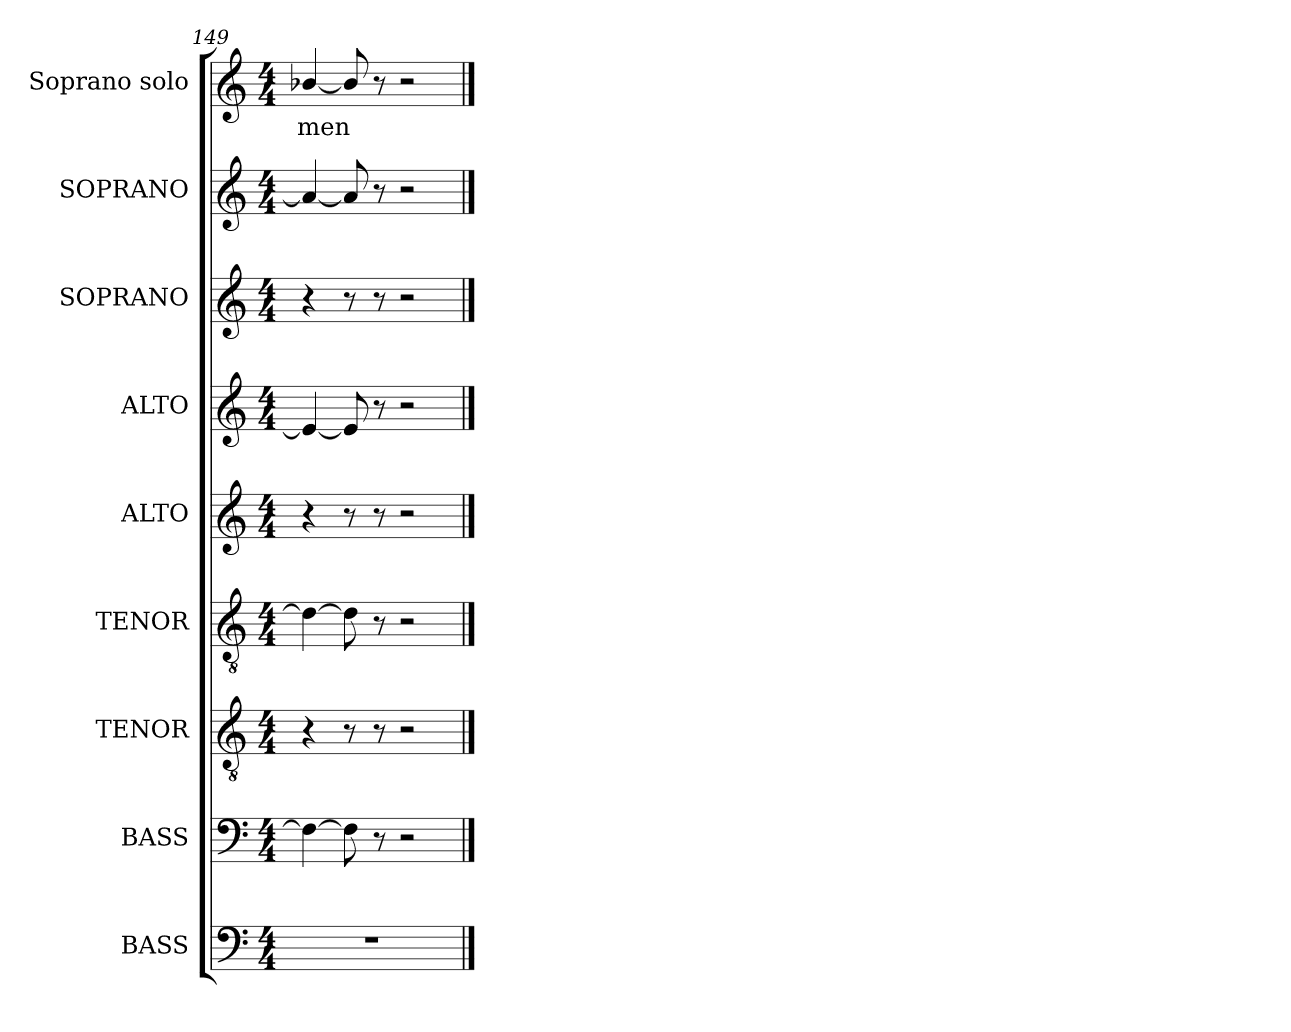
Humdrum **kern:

**kern	**kern	**kern	**kern	**kern	**kern	**kern	**kern	**kern	**text
*part9	*part8	*part7	*part6	*part5	*part4	*part3	*part2	*part1	*part1
*staff9	*staff8	*staff7	*staff6	*staff5	*staff4	*staff3	*staff2	*staff1	*staff1
*I"BASS	*I"BASS	*I"TENOR	*I"TENOR	*I"ALTO	*I"ALTO	*I"SOPRANO	*I"SOPRANO	*I"Soprano solo	*
*I'B.	*I'B.	*I'T.	*I'T.	*I'A.	*I'A.	*I'S.	*I'S.	*I'S.	*
*clefF4	*clefF4	*clefGv2	*clefGv2	*clefG2	*clefG2	*clefG2	*clefG2	*clefG2	*
*	*	*ITrd7c12	*ITrd7c12	*	*	*	*	*	*
*k[]	*k[]	*k[]	*k[]	*k[]	*k[]	*k[]	*k[]	*k[]	*
*M4/4	*M4/4	*M4/4	*M4/4	*M4/4	*M4/4	*M4/4	*M4/4	*M4/4	*
=149	=149	=149	=149	=149	=149	=149	=149	=149	=149
!	!	!	!	!	!	!	!	!	!LO:LY:b:color=#000000
1r	4Fi\_>	4r	4D-i\_>	4r	4e-i/_<	4r	4a-i/_<	[<4b-Xi/	-men
.	8Fi\]	8r	8D-i\]	8r	8e-i/]	8r	8a-i/]	8b-i/]	.
.	8r	8r	8r	8r	8r	8r	8r	8r	.
.	2r	2r	2r	2r	2r	2r	2r	2r	.
==	==	==	==	==	==	==	==	==	==
*-	*-	*-	*-	*-	*-	*-	*-	*-	*-
